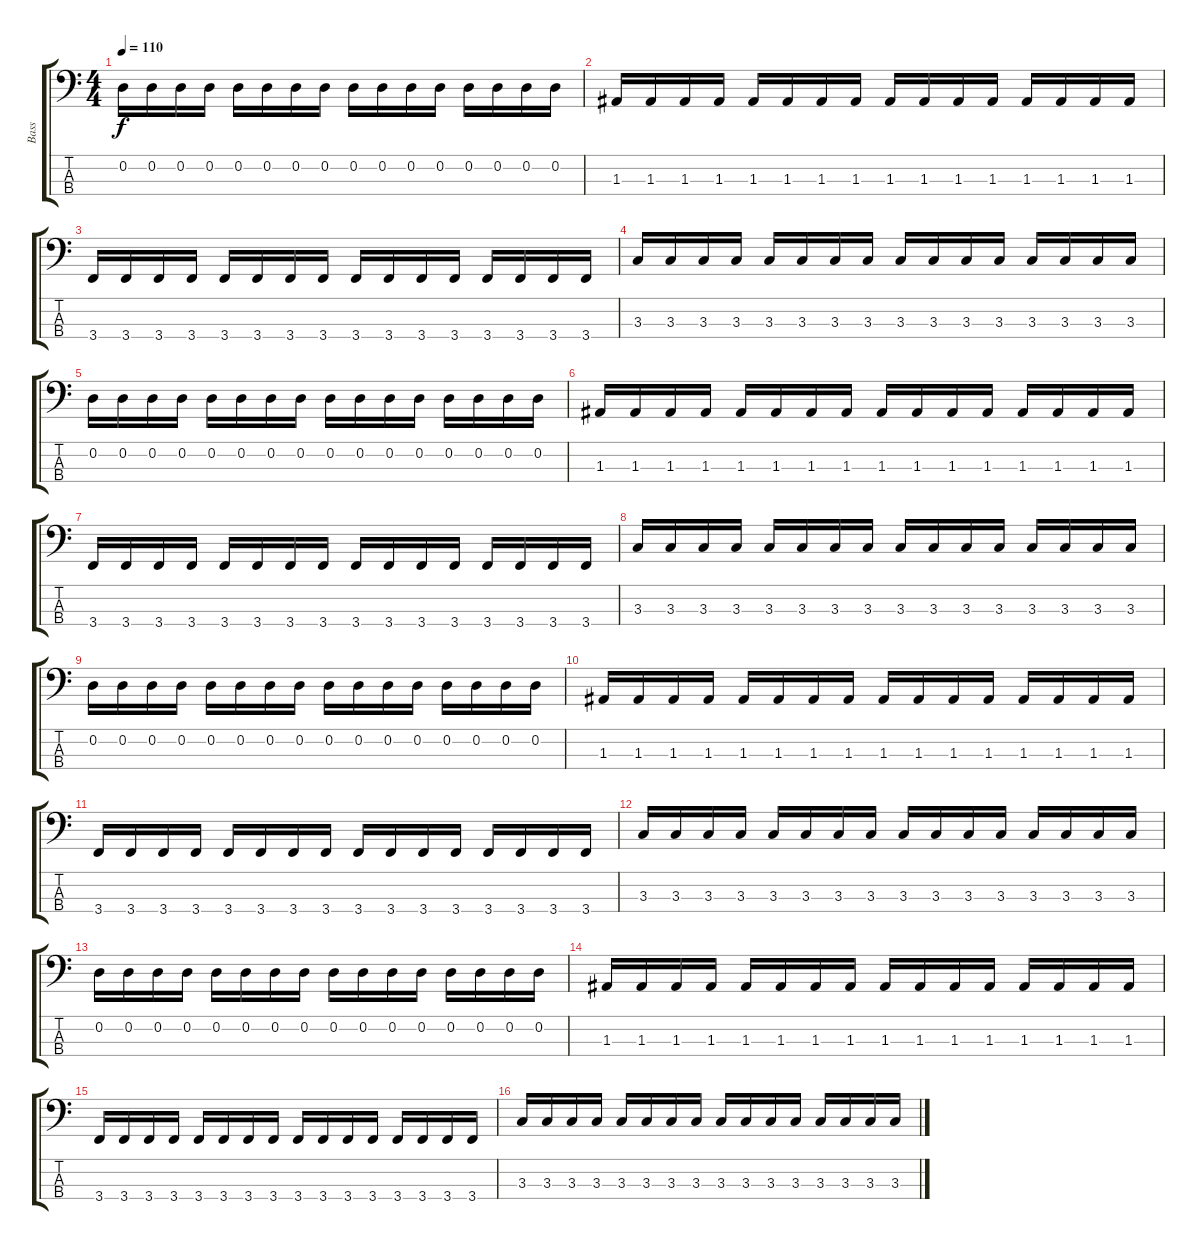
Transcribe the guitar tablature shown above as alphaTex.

\track ("Bass" "Bass") {instrument electricbasspick}
\staff {score tabs}
\tuning (G2 D2 A1 D1) {hide}
\ts (4 4)
\tempo 110
\clef f4
\ks c
0.2.16{dy f} 0.2.16 0.2.16 0.2.16 0.2.16 0.2.16 0.2.16 0.2.16 0.2.16 0.2.16 0.2.16 0.2.16 0.2.16 0.2.16 0.2.16 0.2.16 |
1.3.16 1.3.16 1.3.16 1.3.16 1.3.16 1.3.16 1.3.16 1.3.16 1.3.16 1.3.16 1.3.16 1.3.16 1.3.16 1.3.16 1.3.16 1.3.16 |
3.4.16 3.4.16 3.4.16 3.4.16 3.4.16 3.4.16 3.4.16 3.4.16 3.4.16 3.4.16 3.4.16 3.4.16 3.4.16 3.4.16 3.4.16 3.4.16 |
3.3.16 3.3.16 3.3.16 3.3.16 3.3.16 3.3.16 3.3.16 3.3.16 3.3.16 3.3.16 3.3.16 3.3.16 3.3.16 3.3.16 3.3.16 3.3.16 |
0.2.16 0.2.16 0.2.16 0.2.16 0.2.16 0.2.16 0.2.16 0.2.16 0.2.16 0.2.16 0.2.16 0.2.16 0.2.16 0.2.16 0.2.16 0.2.16 |
1.3.16 1.3.16 1.3.16 1.3.16 1.3.16 1.3.16 1.3.16 1.3.16 1.3.16 1.3.16 1.3.16 1.3.16 1.3.16 1.3.16 1.3.16 1.3.16 |
3.4.16 3.4.16 3.4.16 3.4.16 3.4.16 3.4.16 3.4.16 3.4.16 3.4.16 3.4.16 3.4.16 3.4.16 3.4.16 3.4.16 3.4.16 3.4.16 |
3.3.16 3.3.16 3.3.16 3.3.16 3.3.16 3.3.16 3.3.16 3.3.16 3.3.16 3.3.16 3.3.16 3.3.16 3.3.16 3.3.16 3.3.16 3.3.16 |
0.2.16 0.2.16 0.2.16 0.2.16 0.2.16 0.2.16 0.2.16 0.2.16 0.2.16 0.2.16 0.2.16 0.2.16 0.2.16 0.2.16 0.2.16 0.2.16 |
1.3.16 1.3.16 1.3.16 1.3.16 1.3.16 1.3.16 1.3.16 1.3.16 1.3.16 1.3.16 1.3.16 1.3.16 1.3.16 1.3.16 1.3.16 1.3.16 |
3.4.16 3.4.16 3.4.16 3.4.16 3.4.16 3.4.16 3.4.16 3.4.16 3.4.16 3.4.16 3.4.16 3.4.16 3.4.16 3.4.16 3.4.16 3.4.16 |
3.3.16 3.3.16 3.3.16 3.3.16 3.3.16 3.3.16 3.3.16 3.3.16 3.3.16 3.3.16 3.3.16 3.3.16 3.3.16 3.3.16 3.3.16 3.3.16 |
0.2.16 0.2.16 0.2.16 0.2.16 0.2.16 0.2.16 0.2.16 0.2.16 0.2.16 0.2.16 0.2.16 0.2.16 0.2.16 0.2.16 0.2.16 0.2.16 |
1.3.16 1.3.16 1.3.16 1.3.16 1.3.16 1.3.16 1.3.16 1.3.16 1.3.16 1.3.16 1.3.16 1.3.16 1.3.16 1.3.16 1.3.16 1.3.16 |
3.4.16 3.4.16 3.4.16 3.4.16 3.4.16 3.4.16 3.4.16 3.4.16 3.4.16 3.4.16 3.4.16 3.4.16 3.4.16 3.4.16 3.4.16 3.4.16 |
3.3.16 3.3.16 3.3.16 3.3.16 3.3.16 3.3.16 3.3.16 3.3.16 3.3.16 3.3.16 3.3.16 3.3.16 3.3.16 3.3.16 3.3.16 3.3.16
